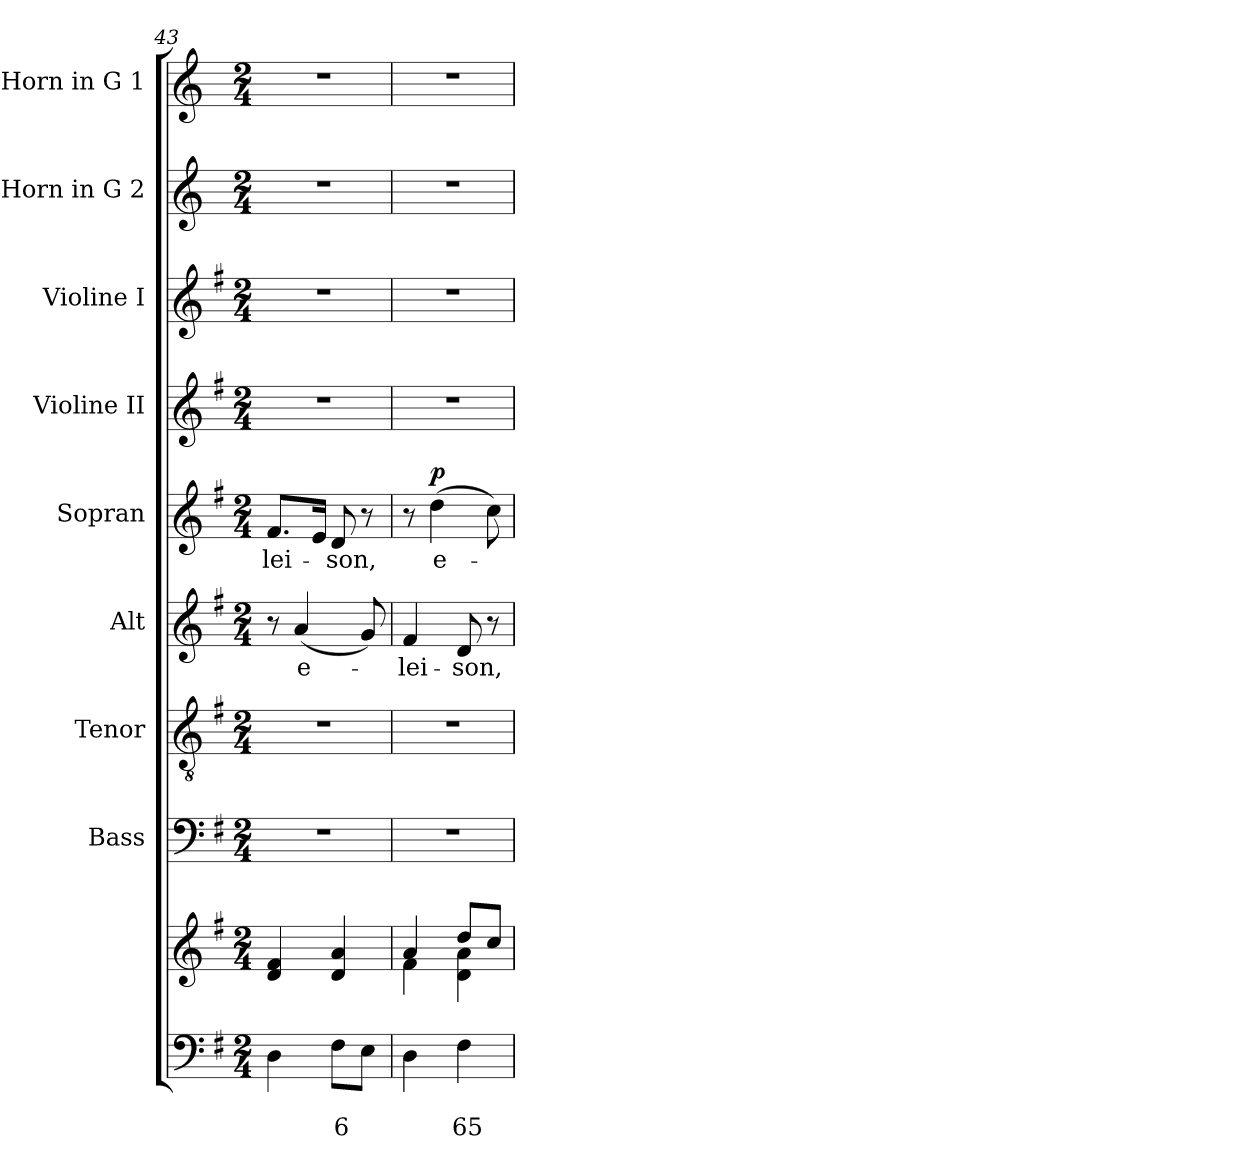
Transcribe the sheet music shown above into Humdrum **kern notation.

**kern	**text	**text	**kern	**kern	**kern	**kern	**text	**kern	**text	**dynam	**kern	**kern	**kern	**kern
*part9	*part9	*part9	*part9	*part8	*part7	*part6	*part6	*part5	*part5	*part5	*part4	*part3	*part2	*part1
*staff10	*staff10	*staff10	*staff9	*staff8	*staff7	*staff6	*staff6	*staff5	*staff5	*staff5	*staff4	*staff3	*staff2	*staff1
*	*	*	*	*I"Bass	*I"Tenor	*I"Alt	*	*I"Sopran	*	*	*I"Violine II	*I"Violine I	*I"Horn in G 2	*I"Horn in G 1
*	*	*	*	*I'B.	*I'T.	*I'A.	*	*I'S.	*	*	*I'Vl. II	*I'Vl. I	*	*
*clefF4	*	*	*clefG2	*clefF4	*clefGv2	*clefG2	*	*clefG2	*	*	*clefG2	*clefG2	*clefG2	*clefG2
*	*	*	*	*	*	*	*	*	*	*	*	*	*ITrd3c5	*ITrd3c5
*k[f#]	*	*	*k[f#]	*k[f#]	*k[f#]	*k[f#]	*	*k[f#]	*	*	*k[f#]	*k[f#]	*k[f#]	*k[f#]
*G:	*	*	*G:	*G:	*G:	*G:	*	*G:	*	*	*G:	*G:	*G:	*G:
*M2/4	*	*	*M2/4	*M2/4	*M2/4	*M2/4	*	*M2/4	*	*	*M2/4	*M2/4	*M2/4	*M2/4
=43	=43	=43	=43	=43	=43	=43	=43	=43	=43	=43	=43	=43	=43	=43
!	!	!	!	!	!	!	!	!	!LO:LY:b	!	!	!	!	!
4D\	.	.	4d/ 4f#/	2r	2r	8r	.	8.f#/L	-lei-	.	2r	2r	2r	2r
!	!	!	!	!	!	!	!LO:LY:b	!	!	!	!	!	!	!
.	.	.	.	.	.	(<4a/	e-	.	.	.	.	.	.	.
.	.	.	.	.	.	.	.	16e/Jk	.	.	.	.	.	.
!	!	!LO:LY:b	!	!	!	!	!	!	!LO:LY:b	!	!	!	!	!
8F#\L	.	6	4d/ 4a/	.	.	.	.	8d/	-son,	.	.	.	.	.
!	!	!LO:LY:b	!	!	!	!	!	!	!	!	!	!	!	!
8E\J	.	_	.	.	.	8g/)	.	8r	.	.	.	.	.	.
=44	=44	=44	=44	=44	=44	=44	=44	=44	=44	=44	=44	=44	=44	=44
*	*	*	*^	*	*	*	*	*	*	*	*	*	*	*
!	!	!	!	!	!	!	!	!LO:LY:b	!	!	!	!	!	!	!
4D\	.	.	4a/	4f#\	2r	2r	4f#/	-lei-	8r	.	.	2r	2r	2r	2r
!	!	!	!	!	!	!	!	!	!	!LO:LY:b	!LO:DY:a	!	!	!	!
.	.	.	.	.	.	.	.	.	(>4dd\	e-	p	.	.	.	.
!	!	!LO:LY:b	!	!	!	!	!	!LO:LY:b	!	!	!	!	!	!	!
4F#\	.	65	8dd/L	4d\ 4a\	.	.	8d/	-son,	.	.	.	.	.	.	.
.	.	.	8cc/J	.	.	.	8r	.	8cc\)	.	.	.	.	.	.
*	*	*	*v	*v	*	*	*	*	*	*	*	*	*	*	*
=	=	=	=	=	=	=	=	=	=	=	=	=	=	=
*-	*-	*-	*-	*-	*-	*-	*-	*-	*-	*-	*-	*-	*-	*-
